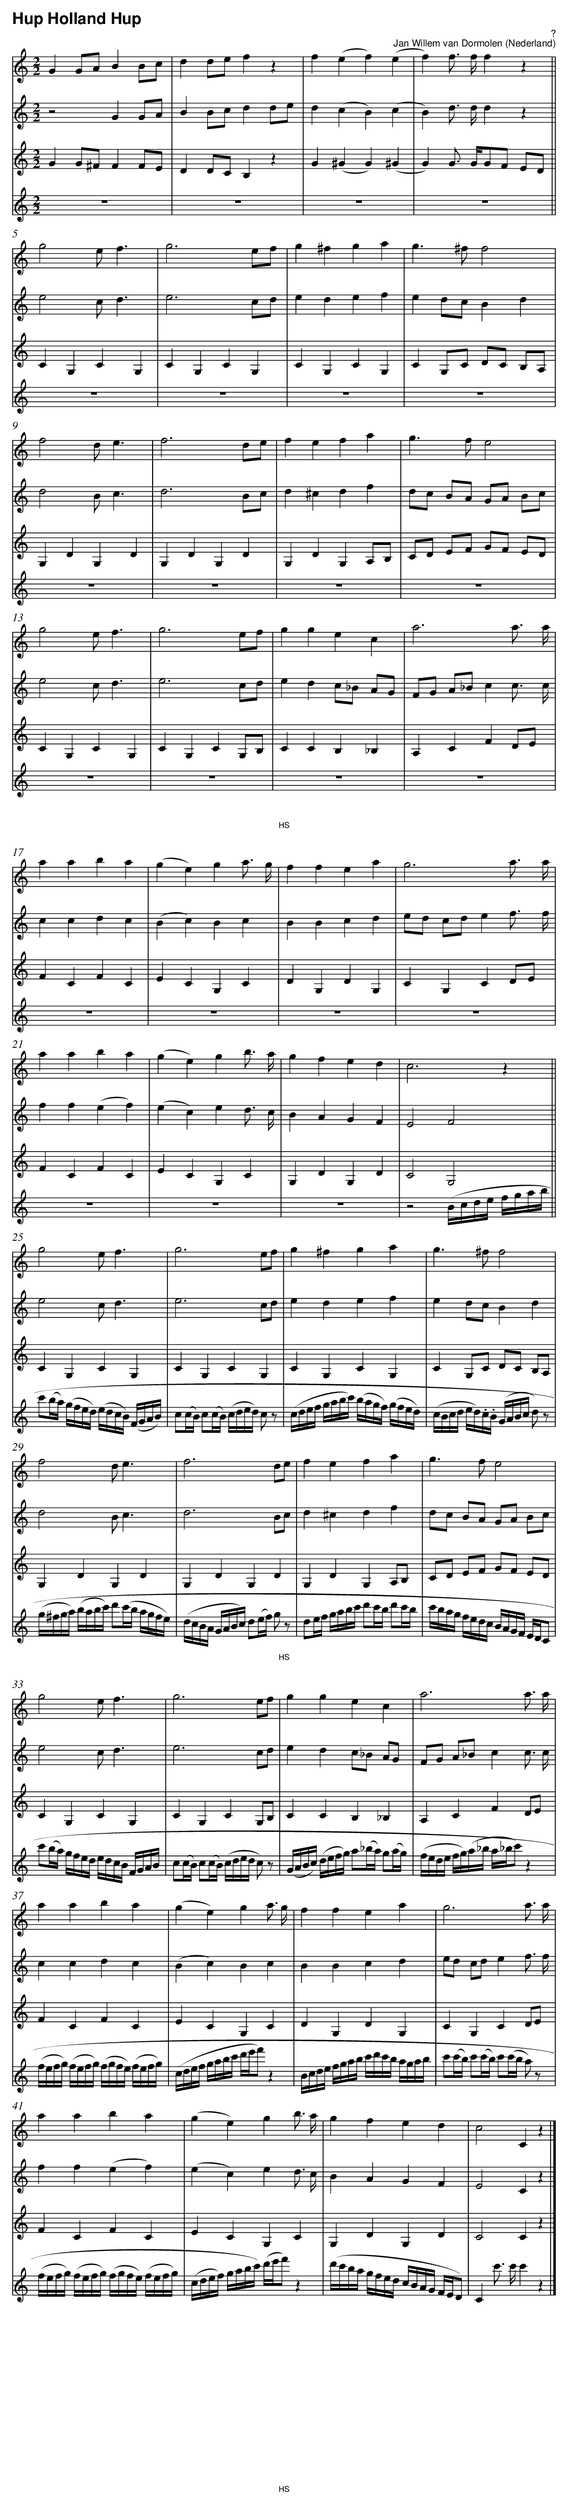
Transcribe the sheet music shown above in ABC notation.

X:1
T:Hup Holland Hup
C:?
C:Jan Willem van Dormolen
O:Nederland
M:2/2
L:1/8
Q:1/4=135
K:C
V:1
G2 GA B2 Bc |d2 de f2 z2 |f2 (e2 f2) (e2 |f2) f3/2 f/f2 z2 ||
g4 ef3 |g6 ef |g2 ^f2 g2 a2 |g3 ^ff4 |
f4 de3 |f6 de |f2 e2 f2 a2 |g3 fe4 |
g4 ef3 |g6 ef |g2 g2 e2 c2 |a6 a3/2 a/|
a2 a2 b2 a2 |(g2 e2) g2 a3/2 g/|f2 f2 e2 a2 |g6 a3/2 a/|
a2 a2 b2 a2 |(g2 e2) g2 b3/2 a/|g2 f2 e2 d2 |c6 z2 ||
g4 ef3 |g6 ef |g2 ^f2 g2 a2 |g3 ^ff4 |
f4 de3 |f6 de |f2 e2 f2 a2 |g3 fe4 |
g4 ef3 |g6 ef |g2 g2 e2 c2 |a6 a3/2 a/|
a2 a2 b2 a2 |(g2 e2) g2 a3/2 g/|f2 f2 e2 a2 |g6 a3/2 a/|
a2 a2 b2 a2 |(g2 e2) g2 b3/2 a/|g2 f2 e2 d2 |c4 C2 z2 |]
V:2
z4 G2 GA |B2 Bc d2 de |d2 (c2 B2) (c2 |B2) d3/2 d/d2 z2 ||
e4 cd3 |e6 cd |e2 d2 e2 f2 |e2 dc B2 d2 |
d4 Bc3 |d6 Bc |d2 ^c2 d2 f2 |dc BA GA Bc |
e4 cd3 |e6 cd |e2 d2 c_B AG |FG A_B c2 c3/2 c/|
c2 c2 d2 c2 |(B2 c2) B2 c2 |B2 B2 c2 d2 |ed cd e2 f3/2 f/|
f2 f2 (e2 f2) |(e2 c2) e2 d3/2 c/|B2 A2 G2 F2 |E4 F4 ||
e4 cd3 |e6 cd |e2 d2 e2 f2 |e2 dc B2 d2 |
d4 Bc3 |d6 Bc |d2 ^c2 d2 f2 |dc BA GA Bc |
e4 cd3 |e6 cd |e2 d2 c_B AG |FG A_B c2 c3/2 c/|
c2 c2 d2 c2 |(B2 c2) B2 c2 |B2 B2 c2 d2 |ed cd e2 f3/2 f/|
f2 f2 (e2 f2) |(e2 c2) e2 d3/2 c/|B2 A2 G2 F2 |E4 C2 z2 |]
V:3
G2 G^F F2 FE |D2 DC B,2 z2 |G2 (^G2 G2) (^G2 |G2) G3/2 G/GF ED ||
C2 G,2 C2 G,2 |C2 G,2 C2 G,2 |C2 G,2 C2 G,2 |C2 G,C DC B,A, |
G,2 D2 G,2 D2 |G,2 D2 G,2 D2 |G,2 D2 G,2 A,B, |CD EF GF ED |
C2 G,2 C2 G,2 |C2 G,2 C2 G,B, |C2 C2 B,2 _B,2 |A,2 C2 F2 DE |
F2 C2 F2 C2 |E2 C2 G,2 C2 |D2 G,2 D2 G,2 |C2 G,2 C2 DE |
F2 C2 F2 C2 |E2 C2 G,2 C2 |G,2 D2 G,2 D2 |C4 G,4 ||
C2 G,2 C2 G,2 |C2 G,2 C2 G,2 |C2 G,2 C2 G,2 |C2 G,C DC B,A, |
G,2 D2 G,2 D2 |G,2 D2 G,2 D2 |G,2 D2 G,2 A,B, |CD EF GF ED |
C2 G,2 C2 G,2 |C2 G,2 C2 G,B, |C2 C2 B,2 _B,2 |A,2 C2 F2 DE |
F2 C2 F2 C2 |E2 C2 G,2 C2 |D2 G,2 D2 G,2 |C2 G,2 C2 DE |
F2 C2 F2 C2 |E2 C2 G,2 C2 |G,2 D2 G,2 D2 |C4 C2 z2 |]
V:4
z8 |z8 |z8 |z8 ||
z8 |z8 |z8 |z8 |
z8 |z8 |z8 |z8 |
z8 |z8 |z8 |z8 |
z8 |z8 |z8 |z8 |
z8 |z8 |z8 |z4 (B/c/d/e/ f/g/a/b/ ||
c'(b/a/) (g/f/e/d/) (e/d/c/B/) (F/G/A/B/) |c(c/B/) c(c/B/) (c/d/e/d/) cz |(c/d/e/f/ g/a/b/c'/) (b/a/g/f/) (g/f/e/d/) |(c/B/c/d/ e/d/).c/.B/ (G/A/B/c/ d)z |
(g/^f/g/a/) (b/a/b/c'/) d'(c'/b/ a/g/f/e/) |(d/c/B/A/ G/A/B/c/) d(e/f/) gz |de/f/ g/a/b/c'/ d'c'/b/ d'c'/b/ |c'/b/a/g/ f/e/d/c/ B/A/G/F/ E/D/C |
c'(b/a/) g/f/e/d/ e/d/c/B/ F/G/A/B/ |c(c/B/) c(c/B/) (c/d/e/d/ c)z |(G/A/B/c/) (d/e/f/g/) a(_b/a/) g(a/g/) |(f/e/d/e/ f/g/)(a/_b/ a/_b/c') z2 |
(f/e/f/g/) (f/e/f/g/) (f/g/f/e/) (f/e/f/g/) |(c/d/e/f/ g/a/b/c'/ d'/e'/f') z2 |B/c/d/e/ f/g/a/b/ c'/d'/c'/b/ a/g/a/b/ |c'(c'/b/) c'(c'/b/) c'(c'/b/ a)z |
(f/e/f/g/) (f/e/f/g/) (f/g/f/e/) (f/e/f/g/) |(c/d/e/f/) g/a/b/c'/) (d'/e'/f') z2 |(d'/c'/b/a/ g/f/e/d/ c/B/A/G/ F/E/D) |C2 c'3/2 c'/c'2 z2 |]
